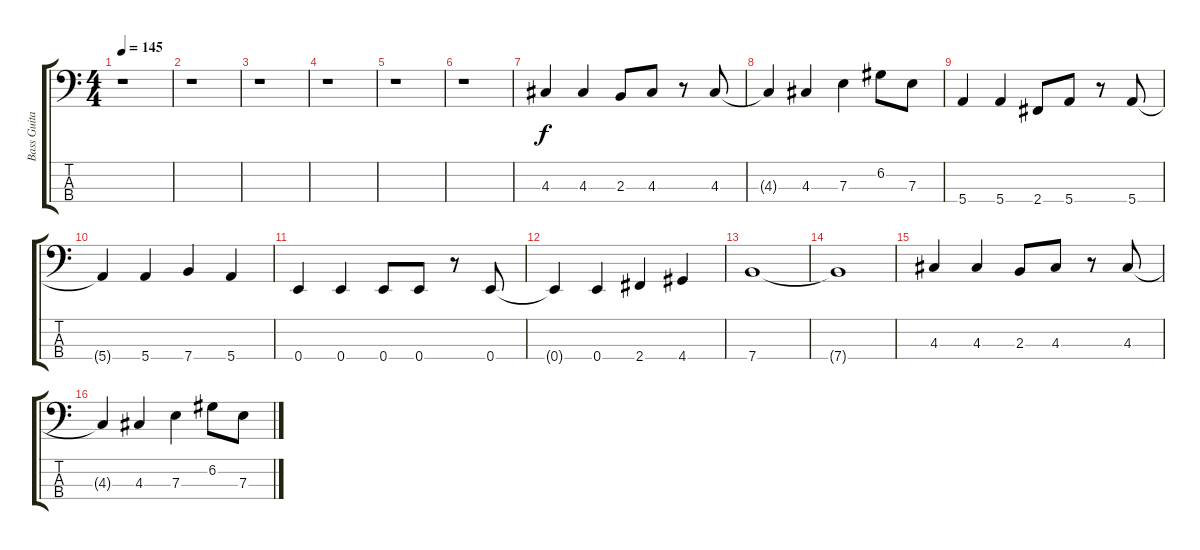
\track ("Bass Guitar" "Bass Guita") {instrument electricbasspick}
\staff {score tabs}
\tuning (G2 D2 A1 E1) {hide}
\ts (4 4)
\tempo 145
\clef f4
\ks c
r.1{dy f} |
r.1 |
r.1 |
r.1 |
r.1 |
r.1 |
4.3.4 4.3.4 2.3.8 4.3.8 r.8 4.3.8 |
4.3{t}.4 4.3.4 7.3.4 6.2.8 7.3.8 |
5.4.4 5.4.4 2.4.8 5.4.8 r.8 5.4.8 |
5.4{t}.4 5.4.4 7.4.4 5.4.4 |
0.4.4 0.4.4 0.4.8 0.4.8 r.8 0.4.8 |
0.4{t}.4 0.4.4 2.4.4 4.4.4 |
7.4.1 |
7.4{t}.1 |
4.3.4 4.3.4 2.3.8 4.3.8 r.8 4.3.8 |
4.3{t}.4 4.3.4 7.3.4 6.2.8 7.3.8
